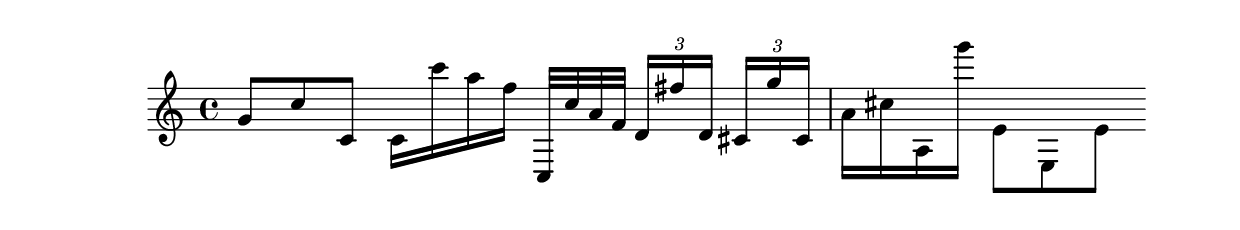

\version "2.6.0"
\header{
texidoc="
Beams should behave reasonably well, even under extreme circumstances.
Stems may be short, but noteheads should never touch the beam.  Note that
under normal circumstances, these beams would get knees here
@code{Beam.auto-knee-gap} was set to false.
"
}

\layout{
  %%    raggedright = ##t
  raggedright = ##t
}

extreme = \relative c'' {
  \stemNeutral
   g8[ c c,]
   c16[ c'' a f]
  \stemUp 
   c,,32[ c'' a f]

  %%%%%%%
  \stemNeutral
  \times 2/3{ d16[ fis' d,]} \times 2/3{ cis[ g'' cis,,]}
  a'16 cis a, g''' % Used to give a nice beam directed upwards.
  \stemNeutral

  \transpose c c {
	  \stemDown  e'8[ e e']
      }
}

{
				% If we want to test extreme beams,
				% we should not have them auto-kneed
  \override Beam  #'auto-knee-gap = ##f
  \extreme
}
